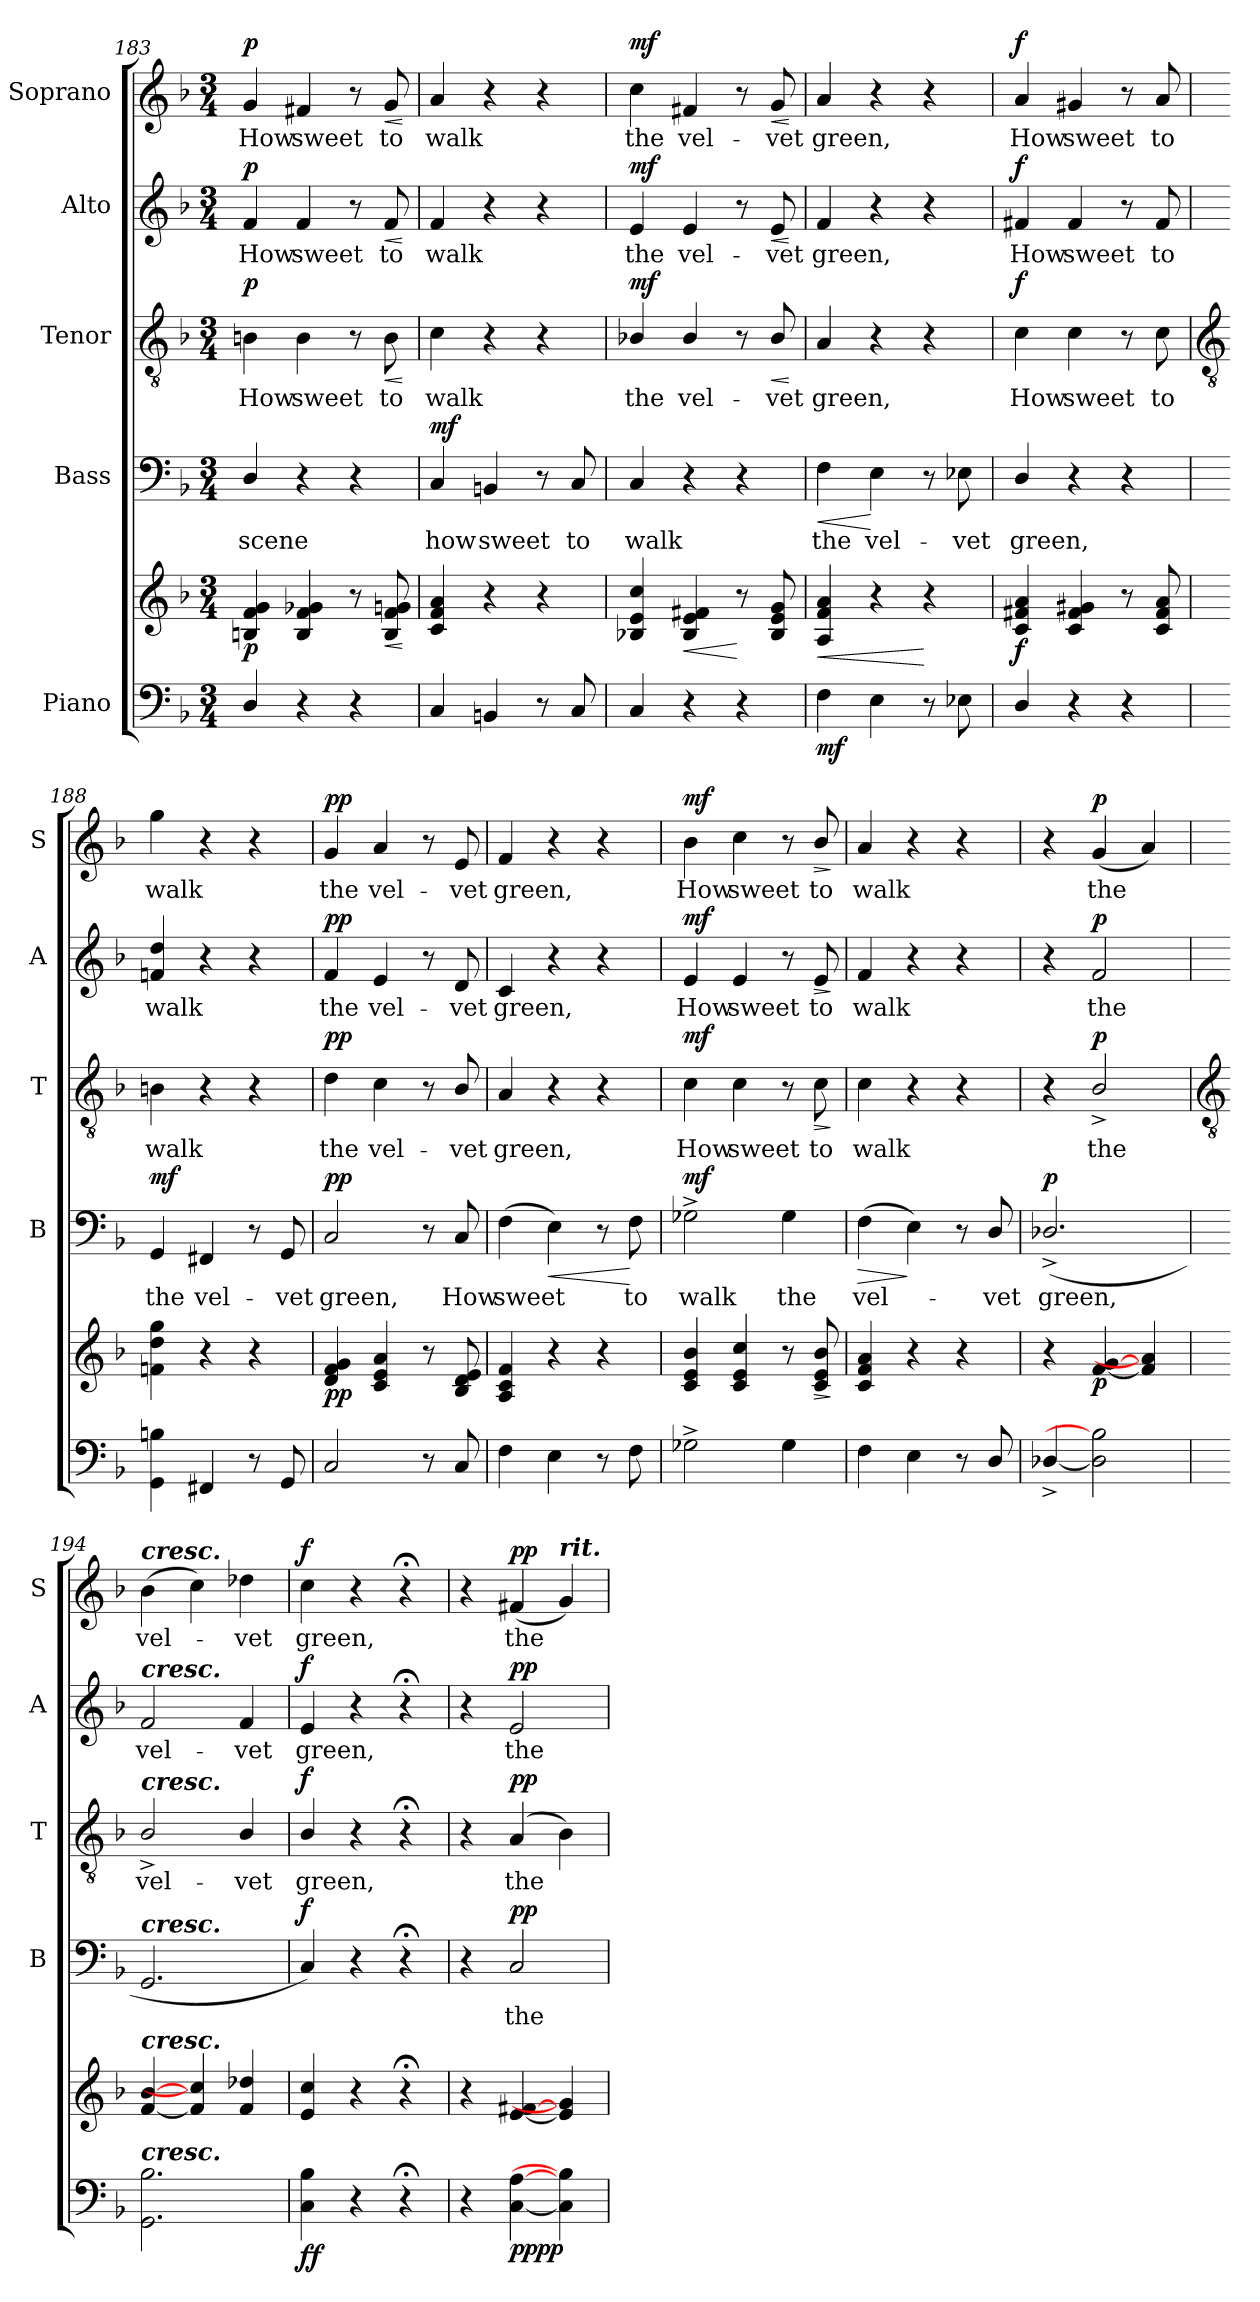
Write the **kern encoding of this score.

**kern	**kern	**dynam	**kern	**text	**dynam	**kern	**text	**dynam	**kern	**text	**dynam	**kern	**text	**dynam
*part5	*part5	*part5	*part4	*part4	*part4	*part3	*part3	*part3	*part2	*part2	*part2	*part1	*part1	*part1
*staff6	*staff5	*staff5/6	*staff4	*staff4	*staff4	*staff3	*staff3	*staff3	*staff2	*staff2	*staff2	*staff1	*staff1	*staff1
*I"Piano	*	*	*I"Bass	*	*	*I"Tenor	*	*	*I"Alto	*	*	*I"Soprano	*	*
*	*	*	*I'B	*	*	*I'T	*	*	*I'A	*	*	*I'S	*	*
*clefF4	*clefG2	*	*clefF4	*	*	*clefGv2	*	*	*clefG2	*	*	*clefG2	*	*
*k[b-]	*k[b-]	*	*k[b-]	*	*	*k[b-]	*	*	*k[b-]	*	*	*k[b-]	*	*
*F:	*F:	*	*F:	*	*	*F:	*	*	*F:	*	*	*F:	*	*
*M3/4	*M3/4	*	*M3/4	*	*	*M3/4	*	*	*M3/4	*	*	*M3/4	*	*
=183	=183	=183	=183	=183	=183	=183	=183	=183	=183	=183	=183	=183	=183	=183
!	!	!LO:DY:b	!	!LO:LY:b	!	!	!LO:LY:b	!LO:DY:b	!	!LO:LY:b	!LO:DY:b	!	!LO:LY:b	!LO:DY:b
4D/	4Bn 4f 4g	p	4D/	scene	.	4Bn	How	p	4f	How	p	4g	How	p
!	!	!	!	!	!	!	!LO:LY:b	!	!	!LO:LY:b	!	!	!LO:LY:b	!
4r	4B 4f 4g-X	.	4r	.	.	4B	sweet	.	4f	sweet	.	4f#X	sweet	.
4r	8r	.	4r	.	.	8r	.	.	8r	.	.	8r	.	.
!	!	!LO:HP:b	!	!	!	!	!LO:LY:b	!LO:HP:b	!	!LO:LY:b	!LO:HP:b	!	!LO:LY:b	!LO:HP:b
.	8B 8f 8gn	<	.	.	.	8B	to	<	8f	to	<	8g	to	<
.	.	[	.	.	.	.	.	[	.	.	[	.	.	[
=184	=184	=184	=184	=184	=184	=184	=184	=184	=184	=184	=184	=184	=184	=184
!	!	!	!	!LO:LY:b	!LO:DY:b	!	!LO:LY:b	!	!	!LO:LY:b	!	!	!LO:LY:b	!
4C	4c 4f 4a	.	4C	how	mf	4c	walk	.	4f	walk	.	4a	walk	.
!	!	!	!	!LO:LY:b	!	!	!	!	!	!	!	!	!	!
4BBn	4r	.	4BBn	sweet	.	4r	.	.	4r	.	.	4r	.	.
8r	4r	.	8r	.	.	4r	.	.	4r	.	.	4r	.	.
!	!	!	!	!LO:LY:b	!	!	!	!	!	!	!	!	!	!
8C	.	.	8C	to	.	.	.	.	.	.	.	.	.	.
=185	=185	=185	=185	=185	=185	=185	=185	=185	=185	=185	=185	=185	=185	=185
!	!	!LO:DY:b=2	!	!LO:LY:b	!	!	!LO:LY:b	!	!	!LO:LY:b	!	!	!LO:LY:b	!
!	!	!LO:DY:n=1:b	!	!	!	!	!	!LO:DY:b	!	!	!LO:DY:b	!	!	!LO:DY:b
4C	4B-X 4e 4cc	mf mf	4C	walk	.	4B-X/	the	mf	4e	the	mf	4cc	the	mf
!	!	!LO:HP:b	!	!	!	!	!LO:LY:b	!	!	!LO:LY:b	!	!	!LO:LY:b	!
4r	4B- 4e 4f#X	<	4r	.	.	4B-/	vel-	.	4e	vel-	.	4f#X	vel-	.
4r	8r	[	4r	.	.	8r	.	.	8r	.	.	8r	.	.
!	!	!	!	!	!	!	!LO:LY:b	!LO:HP:b	!	!LO:LY:b	!LO:HP:b	!	!LO:LY:b	!LO:HP:b
.	8B- 8e 8g	.	.	.	.	8B-/	-vet	<	8e	-vet	<	8g	-vet	<
.	.	.	.	.	.	.	.	[	.	.	[	.	.	[
=186	=186	=186	=186	=186	=186	=186	=186	=186	=186	=186	=186	=186	=186	=186
!	!	!LO:HP:b	!	!LO:LY:b	!LO:HP:b	!	!LO:LY:b	!	!	!LO:LY:b	!	!	!LO:LY:b	!
!	!	!LO:DY:n=1:b=2	!	!	!	!	!	!	!	!	!	!	!	!
4F	4A 4f 4a	< mf	4F	the	<	4A	green,	.	4f	green,	.	4a	green,	.
!	!	!	!	!LO:LY:b	!	!	!	!	!	!	!	!	!	!
4E	4r	.	4E	vel-	[	4r	.	.	4r	.	.	4r	.	.
8r	4r	[	8r	.	.	4r	.	.	4r	.	.	4r	.	.
!	!	!	!	!LO:LY:b	!	!	!	!	!	!	!	!	!	!
8E-X	.	.	8E-X	-vet	.	.	.	.	.	.	.	.	.	.
=187	=187	=187	=187	=187	=187	=187	=187	=187	=187	=187	=187	=187	=187	=187
!	!	!LO:DY:b	!	!LO:LY:b	!	!	!LO:LY:b	!LO:DY:b	!	!LO:LY:b	!LO:DY:b	!	!LO:LY:b	!LO:DY:b
4D/	4c 4f#X 4a	f	4D/	green,	.	4c	How	f	4f#X	How	f	4a	How	f
!	!	!	!	!	!	!	!LO:LY:b	!	!	!LO:LY:b	!	!	!LO:LY:b	!
4r	4c 4f# 4g#X	.	4r	.	.	4c	sweet	.	4f#	sweet	.	4g#X	sweet	.
4r	8r	.	4r	.	.	8r	.	.	8r	.	.	8r	.	.
!	!	!	!	!	!	!	!LO:LY:b	!	!	!LO:LY:b	!	!	!LO:LY:b	!
.	8c 8f# 8a	.	.	.	.	8c	to	.	8f#	to	.	8a	to	.
!!LO:LB:g=z
=188	=188	=188	=188	=188	=188	=188	=188	=188	=188	=188	=188	=188	=188	=188
*	*	*	*	*	*	*clefGv2	*	*	*	*	*	*	*	*
!	!	!	!	!LO:LY:b	!LO:DY:b	!	!LO:LY:b	!	!	!LO:LY:b	!	!	!LO:LY:b	!
4GG 4Bn	4fn 4dd 4gg	.	4GG/	the	mf	4Bn	walk	.	4fn 4dd	walk	.	4gg	walk	.
!	!	!	!	!LO:LY:b	!	!	!	!	!	!	!	!	!	!
4FF#X	4r	.	4FF#X	vel-	.	4r	.	.	4r	.	.	4r	.	.
8r	4r	.	8r	.	.	4r	.	.	4r	.	.	4r	.	.
!	!	!	!	!LO:LY:b	!	!	!	!	!	!	!	!	!	!
8GG	.	.	8GG	-vet	.	.	.	.	.	.	.	.	.	.
=189	=189	=189	=189	=189	=189	=189	=189	=189	=189	=189	=189	=189	=189	=189
!	!	!LO:DY:b	!	!LO:LY:b	!LO:DY:b	!	!LO:LY:b	!LO:DY:b	!	!LO:LY:b	!LO:DY:b	!	!LO:LY:b	!LO:DY:b
2C	4d 4f 4g	pp	2C	green,	pp	4d	the	pp	4f	the	pp	4g	the	pp
!	!	!	!	!	!	!	!LO:LY:b	!	!	!LO:LY:b	!	!	!LO:LY:b	!
.	4c 4e 4a	.	.	.	.	4c	vel-	.	4e	vel-	.	4a	vel-	.
8r	8r	.	8r	.	.	8r	.	.	8r	.	.	8r	.	.
!	!	!	!	!LO:LY:b	!	!	!LO:LY:b	!	!	!LO:LY:b	!	!	!LO:LY:b	!
8C	8B- 8d 8e	.	8C	How	.	8B-/	-vet	.	8d	-vet	.	8e	-vet	.
=190	=190	=190	=190	=190	=190	=190	=190	=190	=190	=190	=190	=190	=190	=190
!	!	!	!	!LO:LY:b	!	!	!LO:LY:b	!	!	!LO:LY:b	!	!	!LO:LY:b	!
4F	4A 4c 4f	.	(>4F	sweet	.	4A	green,	.	4c	green,	.	4f	green,	.
!	!	!	!	!	!LO:HP:b	!	!	!	!	!	!	!	!	!
4E	4r	.	4E)	.	<	4r	.	.	4r	.	.	4r	.	.
8r	4r	.	8r	.	.	4r	.	.	4r	.	.	4r	.	.
!	!	!	!	!LO:LY:b	!	!	!	!	!	!	!	!	!	!
8F	.	.	8F	to	[	.	.	.	.	.	.	.	.	.
=191	=191	=191	=191	=191	=191	=191	=191	=191	=191	=191	=191	=191	=191	=191
!	!	!LO:DY:b=2	!	!LO:LY:b	!	!	!LO:LY:b	!	!	!LO:LY:b	!	!	!LO:LY:b	!
!	!	!LO:DY:n=1:b	!	!	!LO:DY:b	!	!	!LO:DY:b	!	!	!LO:DY:b	!	!	!LO:DY:b
2G-X^	4c 4e 4b-	mf mf	2G-X^	walk	mf	4c	How	mf	4e	How	mf	4b-	How	mf
!	!	!	!	!	!	!	!LO:LY:b	!	!	!LO:LY:b	!	!	!LO:LY:b	!
.	4c 4e 4cc	.	.	.	.	4c	sweet	.	4e	sweet	.	4cc	sweet	.
!	!	!	!	!LO:LY:b	!	!	!	!	!	!	!	!	!	!
4G-	8r	.	4G-	the	.	8r	.	.	8r	.	.	8r	.	.
!	!	!LO:HP:b	!	!	!	!	!LO:LY:b	!LO:HP:b	!	!LO:LY:b	!LO:HP:b	!	!LO:LY:b	!LO:HP:b
.	8c/ 8e/ 8b-/	>	.	.	.	8c	to	>	8e	to	>	8b-/	to	>
.	.	]	.	.	.	.	.	]	.	.	]	.	.	]
=192	=192	=192	=192	=192	=192	=192	=192	=192	=192	=192	=192	=192	=192	=192
!	!	!	!	!LO:LY:b	!LO:HP:b	!	!LO:LY:b	!	!	!LO:LY:b	!	!	!LO:LY:b	!
4F	4c/ 4f/ 4a/	.	(>4F	vel-	>	4c	walk	.	4f	walk	.	4a/	walk	.
4E	4r	.	4E)	.	]	4r	.	.	4r	.	.	4r	.	.
8r	4r	.	8r	.	.	4r	.	.	4r	.	.	4r	.	.
!	!	!	!	!LO:LY:b	!	!	!	!	!	!	!	!	!	!
8D/	.	.	8D/	vet	.	.	.	.	.	.	.	.	.	.
=193	=193	=193	=193	=193	=193	=193	=193	=193	=193	=193	=193	=193	=193	=193
!	!	!	!	!LO:LY:b	!LO:DY:b	!	!	!	!	!	!	!	!	!
[4D-X^/	4r	.	(<2.D-X^/	green,	p	4r	.	.	4r	.	.	4r	.	.
!	!	!LO:DY:b	!	!	!	!	!LO:LY:b	!LO:DY:b	!	!LO:LY:b	!LO:DY:b	!	!LO:LY:b	!LO:DY:b
2D-] 2B-]	[4f [4g	p	.	.	.	2B-^/	the	p	2f	the	p	(<4g	the	p
.	4f] 4a]	.	.	.	.	.	.	.	.	.	.	4a)	.	.
!!LO:LB:g=z
=194	=194	=194	=194	=194	=194	=194	=194	=194	=194	=194	=194	=194	=194	=194
*	*	*	*	*	*	*clefGv2	*	*	*	*	*	*	*	*
!	!	!	!	!	!	!	!	!	!	!	!	!LO:TX:a:Bi:t=cresc.	!	!
!	!	!	!	!	!	!	!	!	!LO:TX:a:Bi:t=cresc.	!	!	!	!	!
!	!	!	!	!	!	!LO:TX:a:Bi:t=cresc.	!	!	!	!	!	!	!	!
!	!	!	!LO:TX:a:Bi:t=cresc.	!	!	!	!	!	!	!	!	!	!	!
!	!LO:TX:a:Bi:t=cresc.	!	!	!	!	!	!	!	!	!	!	!	!	!
!LO:TX:a:Bi:t=cresc.	!	!	!	!	!	!	!	!	!	!	!	!	!	!
!	!	!	!	!	!	!	!LO:LY:b	!	!	!LO:LY:b	!	!	!LO:LY:b	!
2.GG 2.B-	[4f [4b-	.	2.GG	.	.	2B-^/	vel-	.	2f	vel-	.	(>4b-	vel-	.
.	4f] 4cc]	.	.	.	.	.	.	.	.	.	.	4cc)	.	.
!	!	!	!	!	!	!	!LO:LY:b	!	!	!LO:LY:b	!	!	!LO:LY:b	!
.	4f 4dd-X	.	.	.	.	4B-/	-vet	.	4f	-vet	.	4dd-X	vet	.
=195	=195	=195	=195	=195	=195	=195	=195	=195	=195	=195	=195	=195	=195	=195
!	!	!LO:DY:b=2	!	!	!	!	!LO:LY:b	!	!	!LO:LY:b	!	!	!LO:LY:b	!
!	!	!LO:DY:n=1:b	!	!	!LO:DY:b	!	!	!LO:DY:b	!	!	!LO:DY:b	!	!	!LO:DY:b
4C 4B-	4e 4cc	f f	4C)	.	f	4B-/	green,	f	4e	green,	f	4cc	green,	f
4r	4r	.	4r	.	.	4r	.	.	4r	.	.	4r	.	.
4r;<	4r;<	.	4r;<	.	.	4r;<	.	.	4r;<	.	.	4r;<	.	.
=196	=196	=196	=196	=196	=196	=196	=196	=196	=196	=196	=196	=196	=196	=196
4r	4r	.	4r	.	.	4r	.	.	4r	.	.	4r	.	.
!	!	!LO:DY:b=2	!	!LO:LY:b	!	!	!LO:LY:b	!	!	!LO:LY:b	!	!	!LO:LY:b	!
!	!	!LO:DY:n=1:b	!	!	!LO:DY:b	!	!	!LO:DY:b	!	!	!LO:DY:b	!	!	!LO:DY:b
[4C [4A	[4e [4f#X	pp pp	2C	the	pp	(<4A	the	pp	2e	the	pp	(<4f#X	the	pp
!	!	!	!	!	!	!	!	!	!	!	!	!LO:TX:a:Bi:t=rit.	!	!
4C] 4B-]	4e] 4g]	.	.	.	.	4B-)	.	.	.	.	.	4g)	.	.
=	=	=	=	=	=	=	=	=	=	=	=	=	=	=
*-	*-	*-	*-	*-	*-	*-	*-	*-	*-	*-	*-	*-	*-	*-
